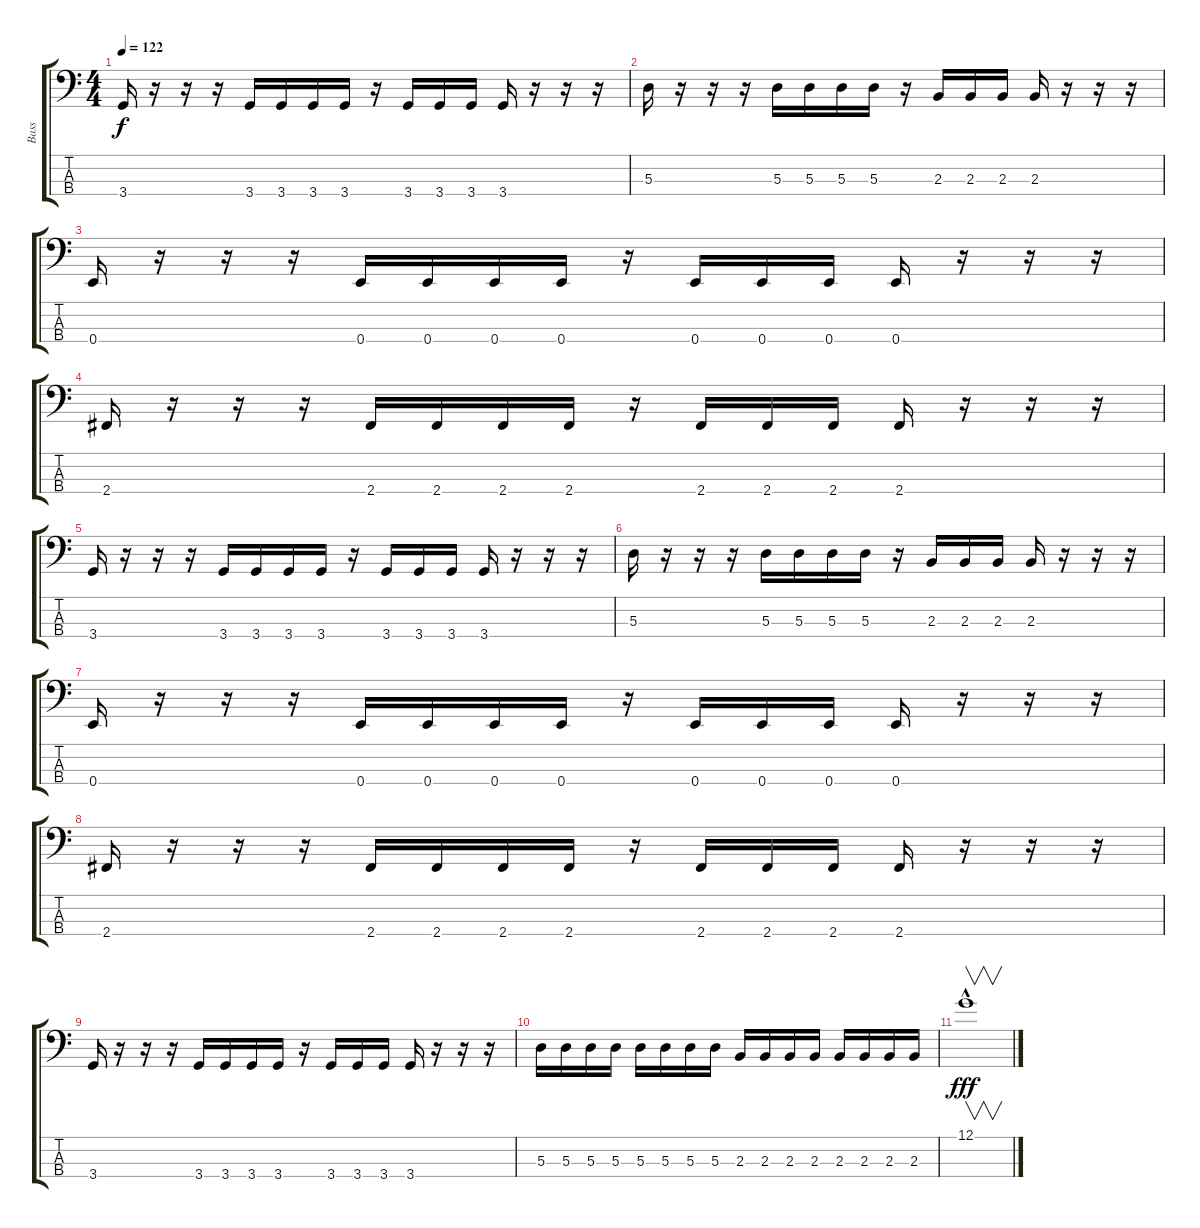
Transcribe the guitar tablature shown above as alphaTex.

\track ("Bass" "Bass") {instrument electricbasspick}
\staff {score tabs}
\tuning (G2 D2 A1 E1) {hide}
\ts (4 4)
\tempo 122
\clef f4
\ks c
3.4.16{dy f} r.16 r.16 r.16 3.4.16 3.4.16 3.4.16 3.4.16 r.16 3.4.16 3.4.16 3.4.16 3.4.16 r.16 r.16 r.16 |
5.3.16 r.16 r.16 r.16 5.3.16 5.3.16 5.3.16 5.3.16 r.16 2.3.16 2.3.16 2.3.16 2.3.16 r.16 r.16 r.16 |
0.4.16 r.16 r.16 r.16 0.4.16 0.4.16 0.4.16 0.4.16 r.16 0.4.16 0.4.16 0.4.16 0.4.16 r.16 r.16 r.16 |
2.4.16 r.16 r.16 r.16 2.4.16 2.4.16 2.4.16 2.4.16 r.16 2.4.16 2.4.16 2.4.16 2.4.16 r.16 r.16 r.16 |
3.4.16 r.16 r.16 r.16 3.4.16 3.4.16 3.4.16 3.4.16 r.16 3.4.16 3.4.16 3.4.16 3.4.16 r.16 r.16 r.16 |
5.3.16 r.16 r.16 r.16 5.3.16 5.3.16 5.3.16 5.3.16 r.16 2.3.16 2.3.16 2.3.16 2.3.16 r.16 r.16 r.16 |
0.4.16 r.16 r.16 r.16 0.4.16 0.4.16 0.4.16 0.4.16 r.16 0.4.16 0.4.16 0.4.16 0.4.16 r.16 r.16 r.16 |
2.4.16 r.16 r.16 r.16 2.4.16 2.4.16 2.4.16 2.4.16 r.16 2.4.16 2.4.16 2.4.16 2.4.16 r.16 r.16 r.16 |
3.4.16 r.16 r.16 r.16 3.4.16 3.4.16 3.4.16 3.4.16 r.16 3.4.16 3.4.16 3.4.16 3.4.16 r.16 r.16 r.16 |
5.3.16 5.3.16 5.3.16 5.3.16 5.3.16 5.3.16 5.3.16 5.3.16 2.3.16 2.3.16 2.3.16 2.3.16 2.3.16 2.3.16 2.3.16 2.3.16 |
12.1{hac}.1{v dy fff}
